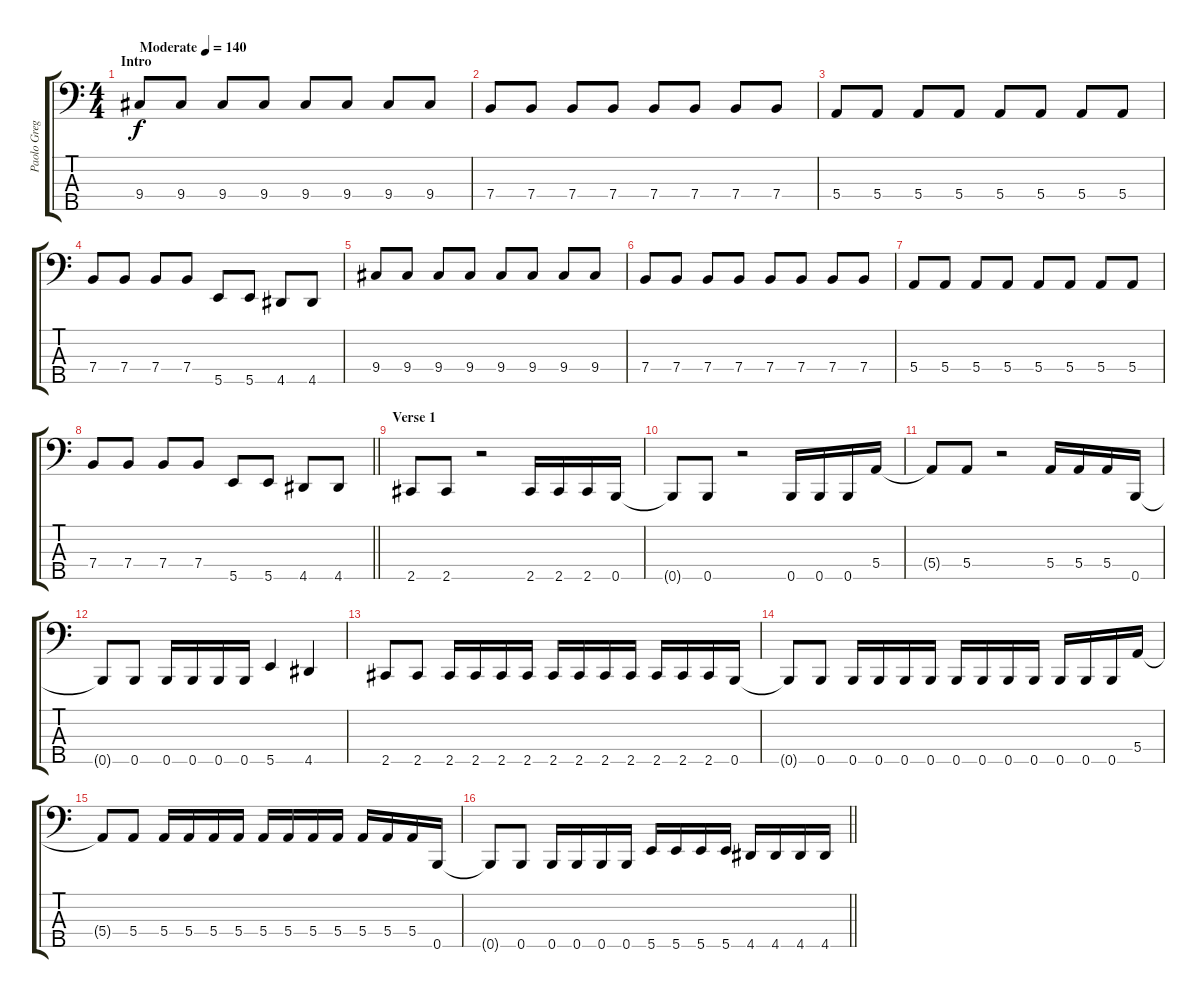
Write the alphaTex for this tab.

\track ("Paolo Gregoletto" "Paolo Greg") {instrument electricbassfinger}
\staff {score tabs}
\tuning (G2 D2 A1 E1 B0) {hide}
\ts (4 4)
\section ("" "Intro")
\tempo (140 "Moderate")
\clef f4
\ks c
9.4.8{dy f instrument electricbassfinger} 9.4.8 9.4.8 9.4.8 9.4.8 9.4.8 9.4.8 9.4.8 |
7.4.8 7.4.8 7.4.8 7.4.8 7.4.8 7.4.8 7.4.8 7.4.8 |
5.4.8 5.4.8 5.4.8 5.4.8 5.4.8 5.4.8 5.4.8 5.4.8 |
7.4.8 7.4.8 7.4.8 7.4.8 5.5.8 5.5.8 4.5.8 4.5.8 |
9.4.8 9.4.8 9.4.8 9.4.8 9.4.8 9.4.8 9.4.8 9.4.8 |
7.4.8 7.4.8 7.4.8 7.4.8 7.4.8 7.4.8 7.4.8 7.4.8 |
5.4.8 5.4.8 5.4.8 5.4.8 5.4.8 5.4.8 5.4.8 5.4.8 |
\barLineRight lightlight
7.4.8 7.4.8 7.4.8 7.4.8 5.5.8 5.5.8 4.5.8 4.5.8 |
\section ("" "Verse 1")
2.5.8 2.5.8 r.2 2.5.16 2.5.16 2.5.16 0.5.16 |
0.5{t}.8 0.5.8 r.2 0.5.16 0.5.16 0.5.16 5.4.16 |
5.4{t}.8 5.4.8 r.2 5.4.16 5.4.16 5.4.16 0.5.16 |
0.5{t}.8 0.5.8 0.5.16 0.5.16 0.5.16 0.5.16 5.5.4 4.5.4 |
2.5.8 2.5.8 2.5.16 2.5.16 2.5.16 2.5.16 2.5.16 2.5.16 2.5.16 2.5.16 2.5.16 2.5.16 2.5.16 0.5.16 |
0.5{t}.8 0.5.8 0.5.16 0.5.16 0.5.16 0.5.16 0.5.16 0.5.16 0.5.16 0.5.16 0.5.16 0.5.16 0.5.16 5.4.16 |
5.4{t}.8 5.4.8 5.4.16 5.4.16 5.4.16 5.4.16 5.4.16 5.4.16 5.4.16 5.4.16 5.4.16 5.4.16 5.4.16 0.5.16 |
\barLineRight lightlight
0.5{t}.8 0.5.8 0.5.16 0.5.16 0.5.16 0.5.16 5.5.16 5.5.16 5.5.16 5.5.16 4.5.16 4.5.16 4.5.16 4.5.16
